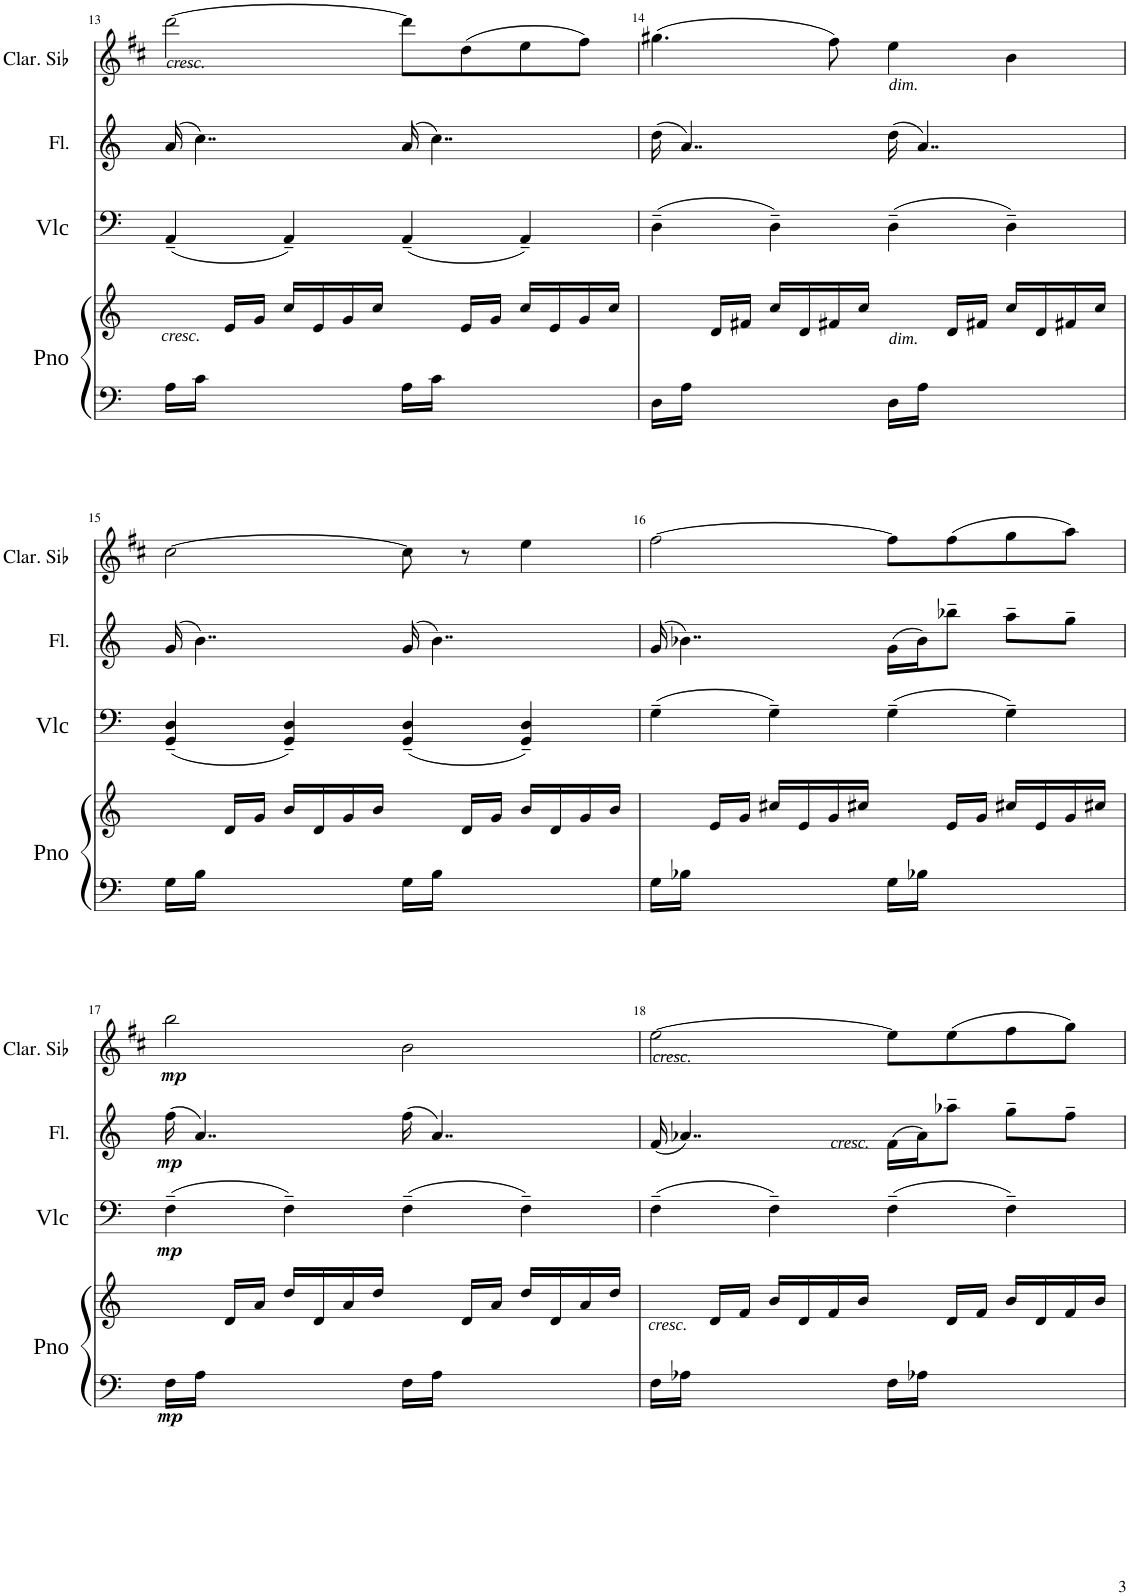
**kern	**kern	**dynam	**kern	**dynam	**kern	**dynam	**kern	**dynam
*part4	*part4	*part4	*part3	*part3	*part2	*part2	*part1	*part1
*staff5	*staff4	*staff4/5	*staff3	*staff3	*staff2	*staff2	*staff1	*staff1
*I"Piano	*	*	*I"Violoncelo	*	*I"Flûte	*	*I"Clarinette en Sib	*
*I'Pno	*	*	*I'Vlc	*	*I'Fl.	*	*I'Clar. Sib	*
!!LO:PB:g=z
*clefF4	*clefG2	*	*clefF4	*	*clefG2	*	*clefG2	*
*	*	*	*	*	*	*	*Trd1c2	*
*k[]	*k[]	*	*k[]	*	*k[]	*	*k[f#c#]	*
*M4/4	*M4/4	*	*M4/4	*	*M4/4	*	*M4/4	*
=13	=13	=13	=13	=13	=13	=13	=13	=13
!	!	!	!	!	!	!	!LO:TX:a:i:t=cresc.	!
!LO:TX:a:i:t=cresc.	!	!	!	!	!	!	!	!
16A\LL	8ryy	.	(4AA~/	.	(16a/	.	[2ddd\	.
16c\JJ	.	.	.	.	4..cc\)	.	.	.
8ryy	16e/LL	.	.	.	.	.	.	.
.	16g/JJ	.	.	.	.	.	.	.
4ryy	16cc/LL	.	4AA~/)	.	.	.	.	.
.	16e/	.	.	.	.	.	.	.
.	16g/	.	.	.	.	.	.	.
.	16cc/JJ	.	.	.	.	.	.	.
16A\LL	8ryy	.	(4AA~/	.	(16a/	.	8ddd\L]	.
16c\JJ	.	.	.	.	4..cc\)	.	.	.
8ryy	16e/LL	.	.	.	.	.	(8dd\	.
.	16g/JJ	.	.	.	.	.	.	.
4ryy	16cc/LL	.	4AA~/)	.	.	.	8ee\	.
.	16e/	.	.	.	.	.	.	.
.	16g/	.	.	.	.	.	8ff#\J)	.
.	16cc/JJ	.	.	.	.	.	.	.
=14	=14	=14	=14	=14	=14	=14	=14	=14
16D\LL	8ryy	.	(4D~\	.	(16dd\	.	(4.gg#X\	.
16A\JJ	.	.	.	.	4..a/)	.	.	.
8ryy	16d/LL	.	.	.	.	.	.	.
.	16f#X/JJ	.	.	.	.	.	.	.
4ryy	16cc/LL	.	4D~\)	.	.	.	.	.
.	16d/	.	.	.	.	.	.	.
.	16f#X/	.	.	.	.	.	8ff#\)	.
.	16cc/JJ	.	.	.	.	.	.	.
!	!	!	!	!	!	!	!LO:TX:b:i:t=dim.	!
!LO:TX:a:i:t=dim.	!	!	!	!	!	!	!	!
16D\LL	8ryy	.	(4D~\	.	(16dd\	.	4ee\	.
16A\JJ	.	.	.	.	4..a/)	.	.	.
8ryy	16d/LL	.	.	.	.	.	.	.
.	16f#X/JJ	.	.	.	.	.	.	.
4ryy	16cc/LL	.	4D~\)	.	.	.	4b\	.
.	16d/	.	.	.	.	.	.	.
.	16f#X/	.	.	.	.	.	.	.
.	16cc/JJ	.	.	.	.	.	.	.
!!LO:LB:g=z
=15	=15	=15	=15	=15	=15	=15	=15	=15
16G\LL	8ryy	.	(4GG/~ 4D/~	.	(16g/	.	[2cc#\	.
16B\JJ	.	.	.	.	4..b\)	.	.	.
8ryy	16d/LL	.	.	.	.	.	.	.
.	16g/JJ	.	.	.	.	.	.	.
4ryy	16b/LL	.	4GG/~ 4D/~)	.	.	.	.	.
.	16d/	.	.	.	.	.	.	.
.	16g/	.	.	.	.	.	.	.
.	16b/JJ	.	.	.	.	.	.	.
16G\LL	8ryy	.	(4GG/~ 4D/~	.	(16g/	.	8cc#\]	.
16B\JJ	.	.	.	.	4..b\)	.	.	.
8ryy	16d/LL	.	.	.	.	.	8r	.
.	16g/JJ	.	.	.	.	.	.	.
4ryy	16b/LL	.	4GG/~ 4D/~)	.	.	.	4ee\	.
.	16d/	.	.	.	.	.	.	.
.	16g/	.	.	.	.	.	.	.
.	16b/JJ	.	.	.	.	.	.	.
=16	=16	=16	=16	=16	=16	=16	=16	=16
16G\LL	8ryy	.	(4G~\	.	(16g/	.	[2ff#\	.
16B-X\JJ	.	.	.	.	4..b-X\)	.	.	.
8ryy	16e/LL	.	.	.	.	.	.	.
.	16g/JJ	.	.	.	.	.	.	.
4ryy	16cc#X/LL	.	4G~\)	.	.	.	.	.
.	16e/	.	.	.	.	.	.	.
.	16g/	.	.	.	.	.	.	.
.	16cc#X/JJ	.	.	.	.	.	.	.
16G\LL	8ryy	.	(4G~\	.	(16g\LL	.	8ff#\L]	.
16B-X\JJ	.	.	.	.	16b-\J)	.	.	.
8ryy	16e/LL	.	.	.	8bb-X~\J	.	(8ff#\	.
.	16g/JJ	.	.	.	.	.	.	.
4ryy	16cc#X/LL	.	4G~\)	.	8aa~\L	.	8gg\	.
.	16e/	.	.	.	.	.	.	.
.	16g/	.	.	.	8gg~\J	.	8aa\J)	.
.	16cc#X/JJ	.	.	.	.	.	.	.
!!LO:LB:g=z
=17	=17	=17	=17	=17	=17	=17	=17	=17
!	!	!LO:DY:b=2	!	!LO:DY:b	!	!LO:DY:b	!	!LO:DY:b
16F\LL	8ryy	mp	(4F~\	mp	(16ff\	mp	2bb\	mp
16A\JJ	.	.	.	.	4..a/)	.	.	.
8ryy	16d/LL	.	.	.	.	.	.	.
.	16a/JJ	.	.	.	.	.	.	.
4ryy	16dd/LL	.	4F~\)	.	.	.	.	.
.	16d/	.	.	.	.	.	.	.
.	16a/	.	.	.	.	.	.	.
.	16dd/JJ	.	.	.	.	.	.	.
16F\LL	8ryy	.	(4F~\	.	(16ff\	.	2b\	.
16A\JJ	.	.	.	.	4..a/)	.	.	.
8ryy	16d/LL	.	.	.	.	.	.	.
.	16a/JJ	.	.	.	.	.	.	.
4ryy	16dd/LL	.	4F~\)	.	.	.	.	.
.	16d/	.	.	.	.	.	.	.
.	16a/	.	.	.	.	.	.	.
.	16dd/JJ	.	.	.	.	.	.	.
=18	=18	=18	=18	=18	=18	=18	=18	=18
!	!	!	!	!	!	!	!LO:TX:a:i:t=cresc.	!
!LO:TX:a:i:t=cresc.	!	!	!	!	!	!	!	!
16F\LL	8ryy	.	(4F~\	.	(16f/	.	[2ee\	.
16A-X\JJ	.	.	.	.	4..a-X/)	.	.	.
8ryy	16d/LL	.	.	.	.	.	.	.
.	16f/JJ	.	.	.	.	.	.	.
4ryy	16b/LL	.	4F~\)	.	.	.	.	.
.	16d/	.	.	.	.	.	.	.
.	16f/	.	.	.	.	.	.	.
.	16b/JJ	.	.	.	.	.	.	.
!	!	!	!	!	!LO:TX:a:i:t=cresc.	!	!	!
16F\LL	8ryy	.	(4F~\	.	(16f\LL	.	8ee\L]	.
16A-X\JJ	.	.	.	.	16a-\J)	.	.	.
8ryy	16d/LL	.	.	.	8aa-X~\J	.	(8ee\	.
.	16f/JJ	.	.	.	.	.	.	.
4ryy	16b/LL	.	4F~\)	.	8gg~\L	.	8ff#\	.
.	16d/	.	.	.	.	.	.	.
.	16f/	.	.	.	8ff~\J	.	8gg\J)	.
.	16b/JJ	.	.	.	.	.	.	.
=	=	=	=	=	=	=	=	=
*-	*-	*-	*-	*-	*-	*-	*-	*-
